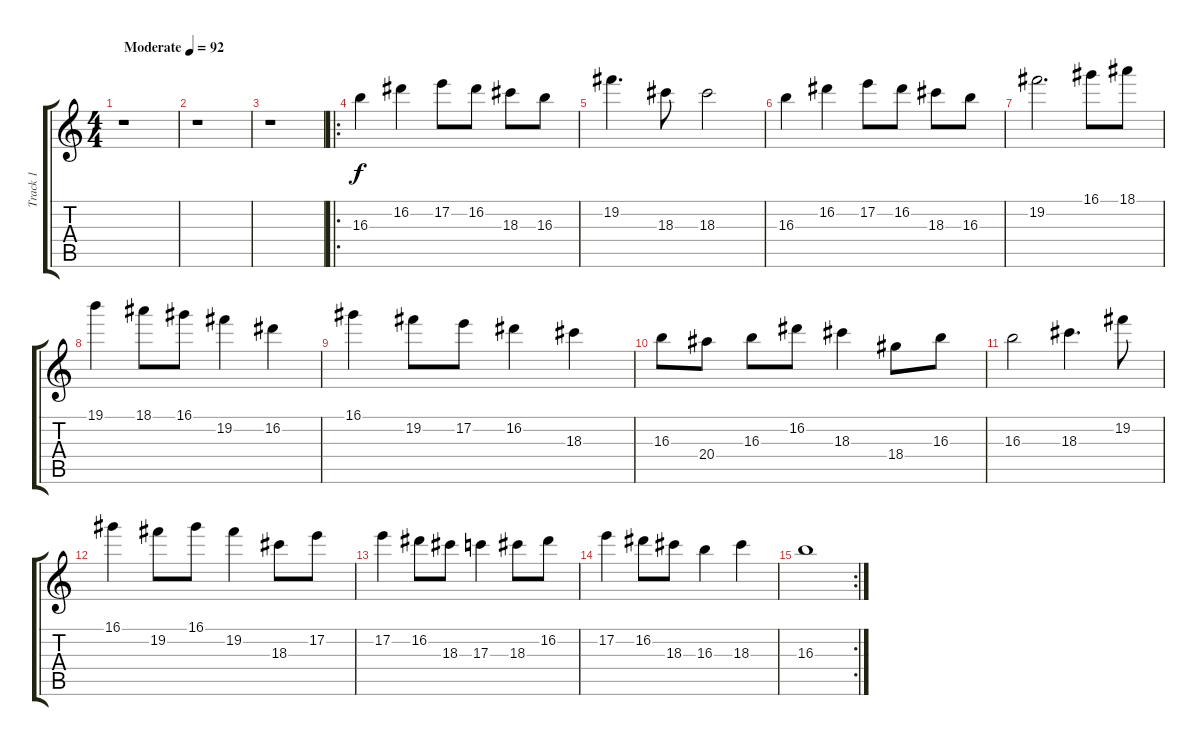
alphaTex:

\track ("Track 1" "Track 1") {instrument overdrivenguitar}
\staff {score tabs}
\tuning (E4 B3 G3 D3 A2 E2) {hide}
\ts (4 4)
\tempo (92 "Moderate")
\clef g2
\ks c
r.1{dy f instrument overdrivenguitar} |
r.1 |
r.1 |
\ro
16.3.4 16.2.4 17.2.8 16.2.8 18.3.8 16.3.8 |
19.2.4{d} 18.3.8 18.3.2 |
16.3.4 16.2.4 17.2.8 16.2.8 18.3.8 16.3.8 |
19.2.2{d} 16.1.8 18.1.8 |
19.1.4 18.1.8 16.1.8 19.2.4 16.2.4 |
16.1.4 19.2.8 17.2.8 16.2.4 18.3.4 |
16.3.8 20.4.8 16.3.8 16.2.8 18.3.4 18.4.8 16.3.8 |
16.3.2 18.3.4{d} 19.2.8 |
16.1.4 19.2.8 16.1.8 19.2.4 18.3.8 17.2.8 |
17.2.4 16.2.8 18.3.8 17.3.4 18.3.8 16.2.8 |
17.2.4 16.2.8 18.3.8 16.3.4 18.3.4 |
\rc 2
16.3.1
